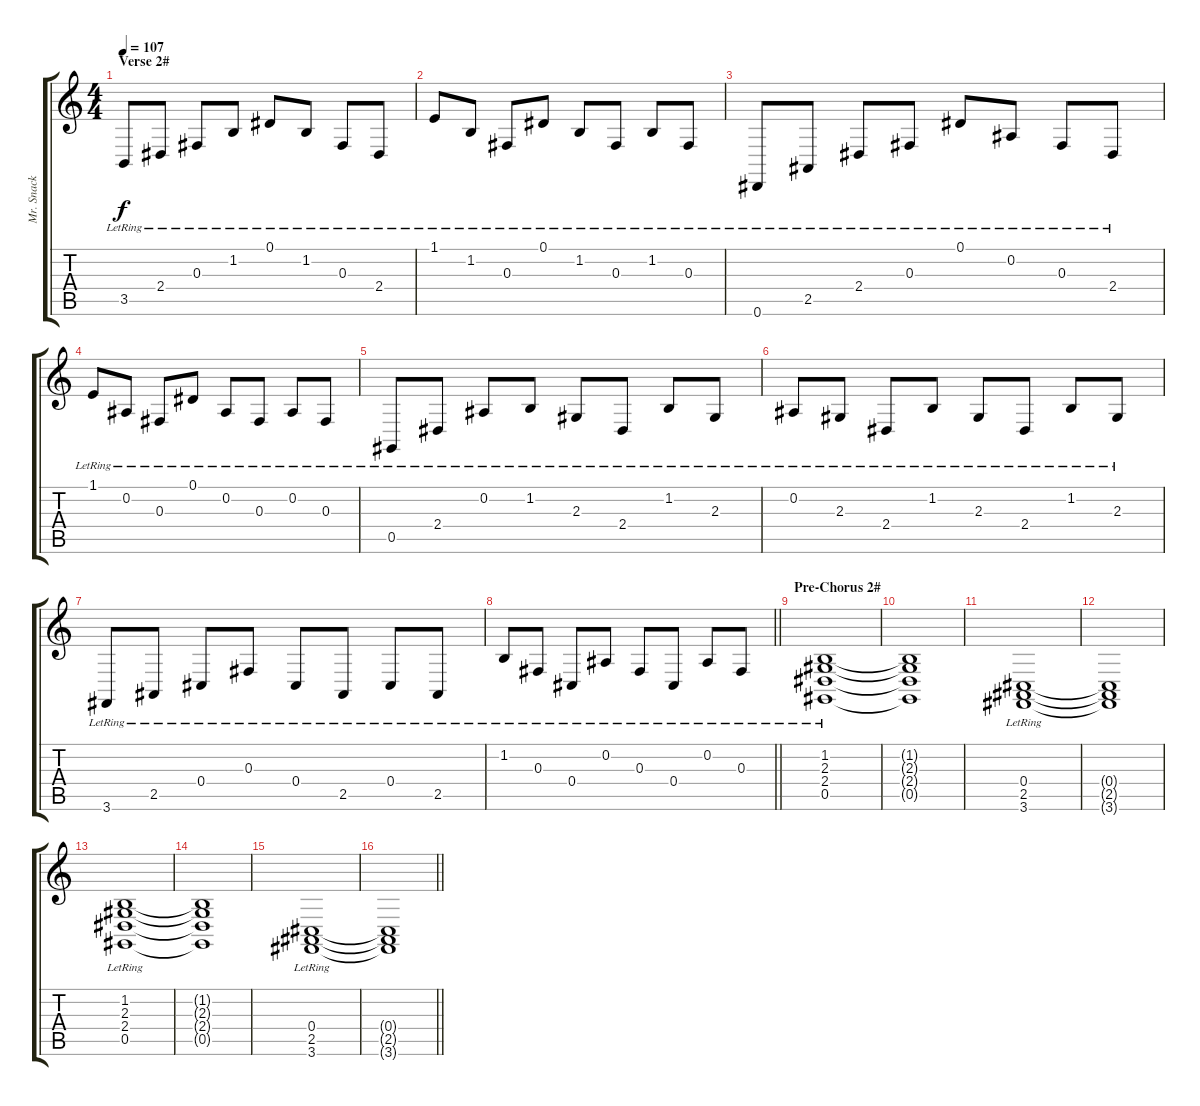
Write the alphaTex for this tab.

\track ("Mr. Snack" "Mr. Snack") {instrument acousticgrandpiano}
\staff {score tabs}
\tuning (Eb4 Bb3 Gb3 Db3 Ab2 Eb2) {hide}
\ts (4 4)
\section ("" "Verse 2#")
\tempo 107
\clef g2
\ks c
3.5{lr}.8{dy f} 2.4{lr}.8 0.3{lr}.8 1.2{lr}.8 0.1{lr}.8 1.2{lr}.8 0.3{lr}.8 2.4{lr}.8 |
1.1{lr}.8 1.2{lr}.8 0.3{lr}.8 0.1{lr}.8 1.2{lr}.8 0.3{lr}.8 1.2{lr}.8 0.3{lr}.8 |
0.6{lr}.8 2.5{lr}.8 2.4{lr}.8 0.3{lr}.8 0.1{lr}.8 0.2{lr}.8 0.3{lr}.8 2.4{lr}.8 |
1.1{lr}.8 0.2{lr}.8 0.3{lr}.8 0.1{lr}.8 0.2{lr}.8 0.3{lr}.8 0.2{lr}.8 0.3{lr}.8 |
0.5{lr}.8 2.4{lr}.8 0.2{lr}.8 1.2{lr}.8 2.3{lr}.8 2.4{lr}.8 1.2{lr}.8 2.3{lr}.8 |
0.2{lr}.8 2.3{lr}.8 2.4{lr}.8 1.2{lr}.8 2.3{lr}.8 2.4{lr}.8 1.2{lr}.8 2.3{lr}.8 |
3.6{lr}.8 2.5{lr}.8 0.4{lr}.8 0.3{lr}.8 0.4{lr}.8 2.5{lr}.8 0.4{lr}.8 2.5{lr}.8 |
\barLineRight lightlight
1.2{lr}.8 0.3{lr}.8 0.4{lr}.8 0.2{lr}.8 0.3{lr}.8 0.4{lr}.8 0.2{lr}.8 0.3{lr}.8 |
\section ("" "Pre-Chorus 2#")
(1.2{lr} 2.3{lr} 2.4 0.5{lr}).1 |
(1.2{t} 2.3{t} 2.4{t} 0.5{t}).1 |
(0.4{lr} 2.5{lr} 3.6{lr}).1 |
(0.4{t} 2.5{t} 3.6{t}).1 |
(1.2{lr} 2.3{lr} 2.4 0.5{lr}).1 |
(1.2{t} 2.3{t} 2.4{t} 0.5{t}).1 |
(0.4{lr} 2.5{lr} 3.6{lr}).1 |
\barLineRight lightlight
(0.4{t} 2.5{t} 3.6{t}).1
